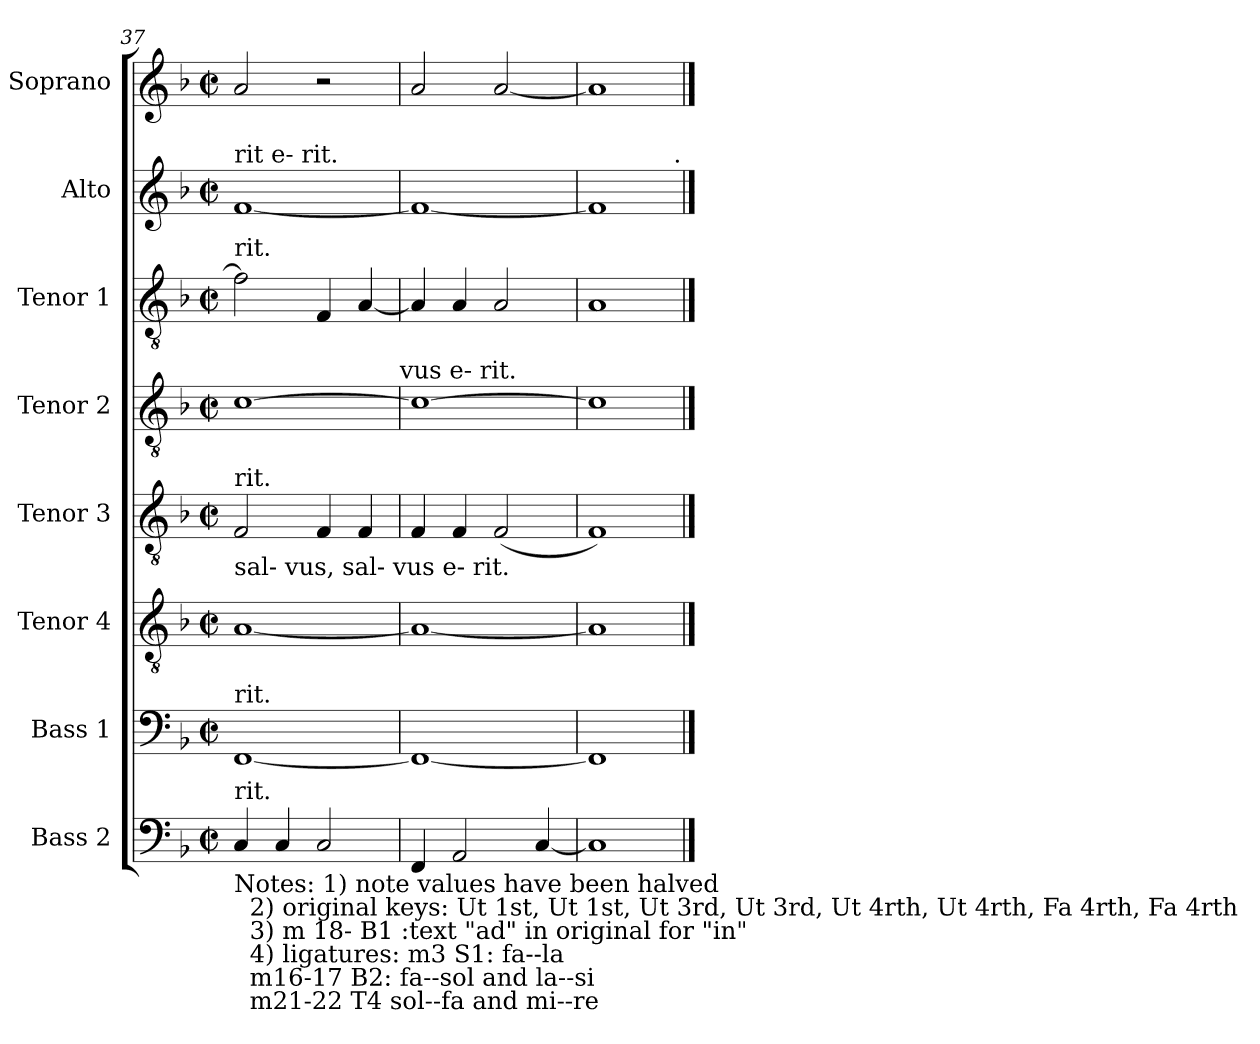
**kern	**kern	**kern	**kern	**kern	**kern	**kern	**kern
*part8	*part7	*part6	*part5	*part4	*part3	*part2	*part1
*staff8	*staff7	*staff6	*staff5	*staff4	*staff3	*staff2	*staff1
*I"Bass 2	*I"Bass 1	*I"Tenor 4	*I"Tenor 3	*I"Tenor 2	*I"Tenor 1	*I"Alto	*I"Soprano
*I'B 2	*I'B 1	*I'T 4	*I'T 3	*I'T 2	*I'T 1	*I'A	*I'S
!!LO:PB:g=z
*clefF4	*clefF4	*clefGv2	*clefGv2	*clefGv2	*clefGv2	*clefG2	*clefG2
*k[b-]	*k[b-]	*k[b-]	*k[b-]	*k[b-]	*k[b-]	*k[b-]	*k[b-]
*F:	*F:	*F:	*F:	*F:	*F:	*F:	*F:
*M2/2	*M2/2	*M2/2	*M2/2	*M2/2	*M2/2	*M2/2	*M2/2
*met(c|)	*met(c|)	*met(c|)	*met(c|)	*met(c|)	*met(c|)	*met(c|)	*met(c|)
=37	=37	=37	=37	=37	=37	=37	=37
!	!	!	!	!	!	!LO:TX:a:t=rit                            e-          rit.	!
!	!	!	!	!	!LO:TX:a:t=rit.	!	!
!	!	!	!LO:TX:a:t=rit.	!	!	!	!
!	!	!	!LO:TX:b:t=sal-        vus, sal-   vus  e-   rit.	!	!	!	!
!	!LO:TX:a:t=rit.	!	!	!	!	!	!
!LO:TX:b:t=Notes&colon; 1) note values have been halved\n            2) original keys&colon;   Ut 1st, Ut 1st, Ut 3rd, Ut 3rd, Ut 4rth, Ut 4rth, Fa 4rth, Fa 4rth\n            3) m 18- B1  &colon;text "ad"  in original for "in"\n            4) ligatures&colon; m3 S1&colon;  fa--la\n                                m16-17 B2&colon; fa--sol and la--si\n                                m21-22 T4   sol--fa  and  mi--re	!	!	!	!	!	!	!
!LO:TX:a:t=rit.	!	!	!	!	!	!	!
4C/	[1FF	[1A	2F/	[1c	2f\]	[1f	2a/
4C/	.	.	.	.	.	.	.
2C/	.	.	4F/	.	4F/	.	2r
.	.	.	4F/	.	[4A/	.	.
!	!	!	!	!LO:TX:a:t=vus            e-   rit.	!	!	!
=38	=38	=38	=38	=38	=38	=38	=38
4FF/	1FF_	1A_	4F/	1c_	4A/]	1f_	2a/
2AA/	.	.	4F/	.	4A/	.	.
.	.	.	(2F/	.	2A/	.	[2a/
[4C/	.	.	.	.	.	.	.
=39	=39	=39	=39	=39	=39	=39	=39
1C]	1FF]	1A]	1F)	1c]	1A	1f]	1a]
!	!	!	!	!	!	!LO:TX:a:t=.	!
==	==	==	==	==	==	==	==
*-	*-	*-	*-	*-	*-	*-	*-
